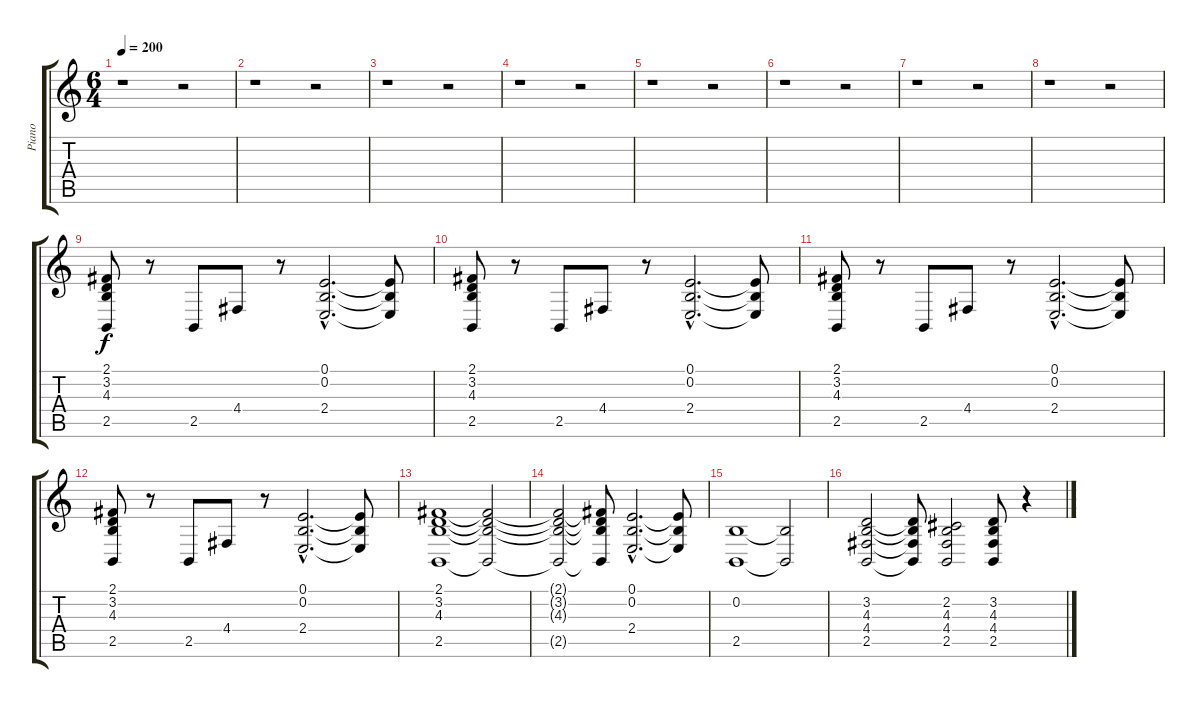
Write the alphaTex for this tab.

\track ("Piano" "Piano") {instrument brightacousticpiano}
\staff {score tabs}
\tuning (E4 B3 G3 D3 A2 E2) {hide}
\ts (6 4)
\tempo 200
\clef g2
\ks c
r.1{dy f instrument brightacousticpiano} r.2 |
r.1 r.2 |
r.1 r.2 |
r.1 r.2 |
r.1 r.2 |
r.1 r.2 |
r.1 r.2 |
r.1 r.2 |
(2.1 3.2 4.3 2.5).8 r.8 2.5.8 4.4.8 r.8 (0.1{hac} 0.2{hac} 2.4{hac}).2{d} (0.1{t} 0.2{t} 2.4{t}).8 |
(2.1 3.2 4.3 2.5).8 r.8 2.5.8 4.4.8 r.8 (0.1{hac} 0.2{hac} 2.4{hac}).2{d} (0.1{t} 0.2{t} 2.4{t}).8 |
(2.1 3.2 4.3 2.5).8 r.8 2.5.8 4.4.8 r.8 (0.1{hac} 0.2{hac} 2.4{hac}).2{d} (0.1{t} 0.2{t} 2.4{t}).8 |
(2.1 3.2 4.3 2.5).8 r.8 2.5.8 4.4.8 r.8 (0.1{hac} 0.2{hac} 2.4{hac}).2{d} (0.1{t} 0.2{t} 2.4{t}).8 |
(2.1 3.2 4.3 2.5).1 (2.1{t} 3.2{t} 4.3{t} 2.5{t}).2 |
(2.1{t} 3.2{t} 4.3{t} 2.5{t}).2 (2.1{t} 3.2{t} 4.3{t} 2.5{t}).8 (0.1{hac} 0.2{hac} 2.4{hac}).2{d} (0.1{t} 0.2{t} 2.4{t}).8 |
(0.2 2.5).1 (0.2{t} 2.5{t}).2 |
(3.2 4.3 4.4 2.5).2 (3.2{t} 4.3{t} 4.4{t} 2.5{t}).8 (2.2 4.3 4.4 2.5).2 (3.2 4.3 4.4 2.5).8 r.4
